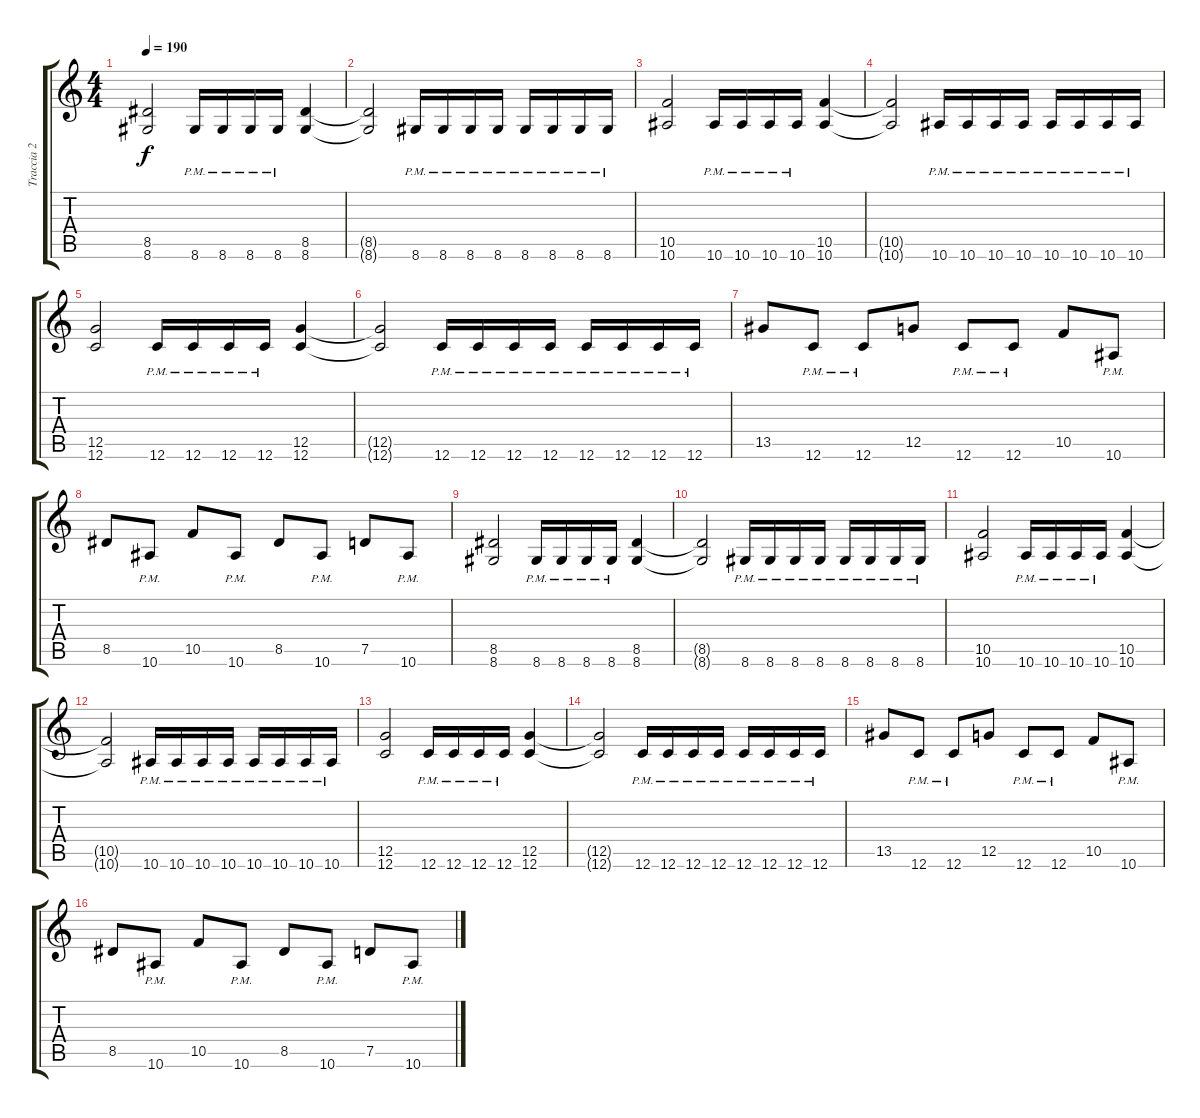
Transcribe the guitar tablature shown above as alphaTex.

\track ("Traccia 2" "Traccia 2") {instrument distortionguitar}
\staff {score tabs}
\tuning (D4 A3 F3 C3 G2 C2) {hide}
\ts (4 4)
\tempo 190
\clef g2
\ks c
(8.5 8.6).2{dy f} 8.6{pm}.16 8.6{pm}.16 8.6{pm}.16 8.6{pm}.16 (8.5 8.6).4 |
(8.5{t} 8.6{t}).2 8.6{pm}.16 8.6{pm}.16 8.6{pm}.16 8.6{pm}.16 8.6{pm}.16 8.6{pm}.16 8.6{pm}.16 8.6{pm}.16 |
(10.5 10.6).2 10.6{pm}.16 10.6{pm}.16 10.6{pm}.16 10.6{pm}.16 (10.5 10.6).4 |
(10.5{t} 10.6{t}).2 10.6{pm}.16 10.6{pm}.16 10.6{pm}.16 10.6{pm}.16 10.6{pm}.16 10.6{pm}.16 10.6{pm}.16 10.6{pm}.16 |
(12.5 12.6).2 12.6{pm}.16 12.6{pm}.16 12.6{pm}.16 12.6{pm}.16 (12.5 12.6).4 |
(12.5{t} 12.6{t}).2 12.6{pm}.16 12.6{pm}.16 12.6{pm}.16 12.6{pm}.16 12.6{pm}.16 12.6{pm}.16 12.6{pm}.16 12.6{pm}.16 |
13.5.8 12.6{pm}.8 12.6{pm}.8 12.5.8 12.6{pm}.8 12.6{pm}.8 10.5.8 10.6{pm}.8 |
8.5.8 10.6{pm}.8 10.5.8 10.6{pm}.8 8.5.8 10.6{pm}.8 7.5.8 10.6{pm}.8 |
(8.5 8.6).2 8.6{pm}.16 8.6{pm}.16 8.6{pm}.16 8.6{pm}.16 (8.5 8.6).4 |
(8.5{t} 8.6{t}).2 8.6{pm}.16 8.6{pm}.16 8.6{pm}.16 8.6{pm}.16 8.6{pm}.16 8.6{pm}.16 8.6{pm}.16 8.6{pm}.16 |
(10.5 10.6).2 10.6{pm}.16 10.6{pm}.16 10.6{pm}.16 10.6{pm}.16 (10.5 10.6).4 |
(10.5{t} 10.6{t}).2 10.6{pm}.16 10.6{pm}.16 10.6{pm}.16 10.6{pm}.16 10.6{pm}.16 10.6{pm}.16 10.6{pm}.16 10.6{pm}.16 |
(12.5 12.6).2 12.6{pm}.16 12.6{pm}.16 12.6{pm}.16 12.6{pm}.16 (12.5 12.6).4 |
(12.5{t} 12.6{t}).2 12.6{pm}.16 12.6{pm}.16 12.6{pm}.16 12.6{pm}.16 12.6{pm}.16 12.6{pm}.16 12.6{pm}.16 12.6{pm}.16 |
13.5.8 12.6{pm}.8 12.6{pm}.8 12.5.8 12.6{pm}.8 12.6{pm}.8 10.5.8 10.6{pm}.8 |
8.5.8 10.6{pm}.8 10.5.8 10.6{pm}.8 8.5.8 10.6{pm}.8 7.5.8 10.6{pm}.8
